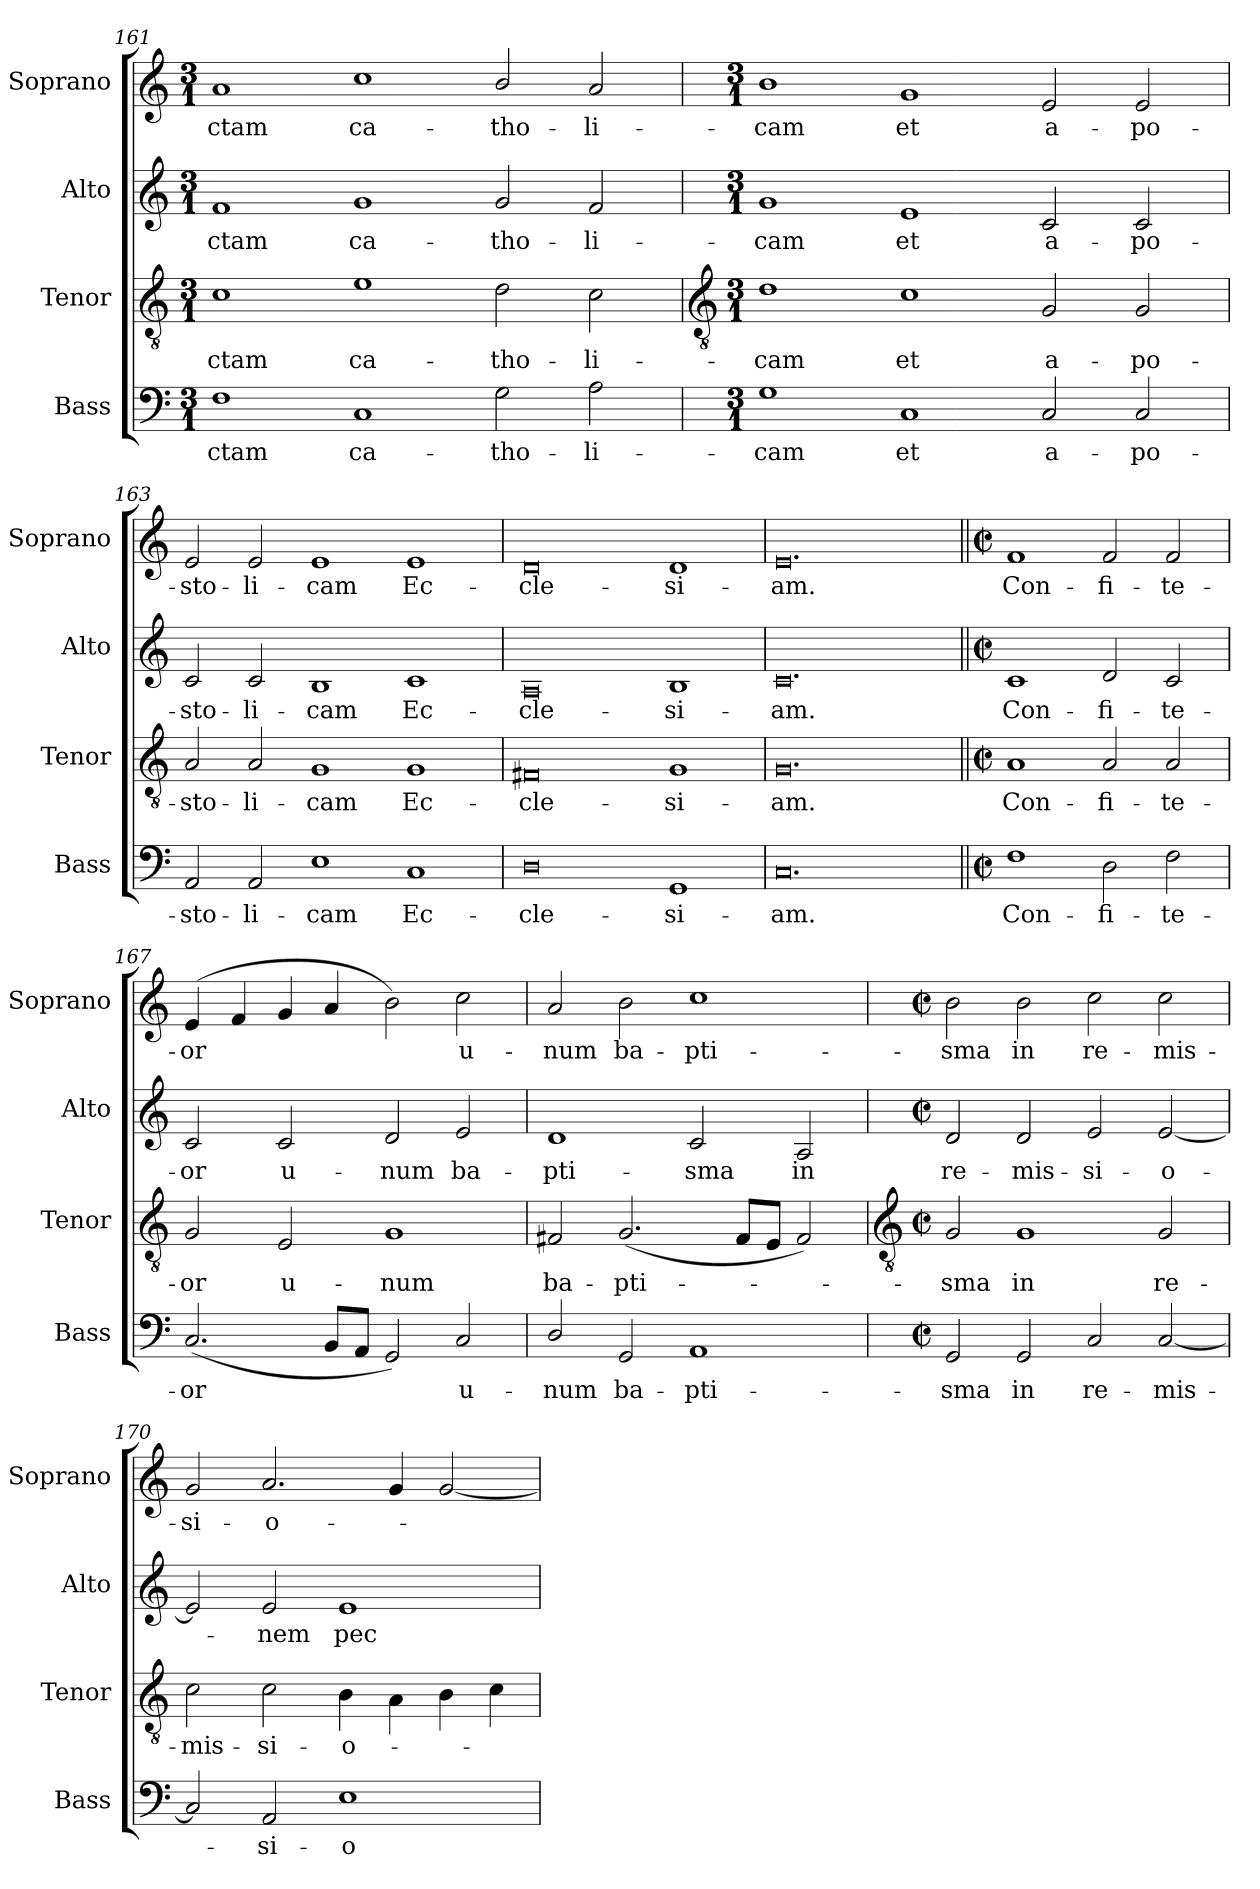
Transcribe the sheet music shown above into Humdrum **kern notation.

**kern	**text	**kern	**text	**kern	**text	**kern	**text
*part4	*part4	*part3	*part3	*part2	*part2	*part1	*part1
*staff4	*staff4	*staff3	*staff3	*staff2	*staff2	*staff1	*staff1
*I"Bass	*	*I"Tenor	*	*I"Alto	*	*I"Soprano	*
*I'Bass	*	*I'Tenor	*	*I'Alto	*	*I'Soprano	*
*clefF4	*	*clefGv2	*	*clefG2	*	*clefG2	*
*k[]	*	*k[]	*	*k[]	*	*k[]	*
*C:	*	*C:	*	*C:	*	*C:	*
*M3/1	*	*M3/1	*	*M3/1	*	*M3/1	*
=161	=161	=161	=161	=161	=161	=161	=161
!	!LO:LY:b	!	!LO:LY:b	!	!LO:LY:b	!	!LO:LY:b
1F	-ctam	1c	-ctam	1f	-ctam	1a	-ctam
!	!LO:LY:b	!	!LO:LY:b	!	!LO:LY:b	!	!LO:LY:b
1C	ca-	1e	ca-	1g	ca-	1cc	ca-
!	!LO:LY:b	!	!LO:LY:b	!	!LO:LY:b	!	!LO:LY:b
2G	-tho-	2d	-tho-	2g	-tho-	2b/	-tho-
!	!LO:LY:b	!	!LO:LY:b	!	!LO:LY:b	!	!LO:LY:b
2A	-li-	2c	-li-	2f	-li-	2a	-li-
!!LO:LB:g=z
=162	=162	=162	=162	=162	=162	=162	=162
*	*	*clefGv2	*	*	*	*	*
*M3/1	*	*M3/1	*	*M3/1	*	*M3/1	*
!	!LO:LY:b	!	!LO:LY:b	!	!LO:LY:b	!	!LO:LY:b
1G	-cam	1d	-cam	1g	-cam	1b	-cam
!	!LO:LY:b	!	!LO:LY:b	!	!LO:LY:b	!	!LO:LY:b
1C	et	1c	et	1e	et	1g	et
!	!LO:LY:b	!	!LO:LY:b	!	!LO:LY:b	!	!LO:LY:b
2C	a-	2G	a-	2c	a-	2e	a-
!	!LO:LY:b	!	!LO:LY:b	!	!LO:LY:b	!	!LO:LY:b
2C	-po-	2G	-po-	2c	-po-	2e	-po-
=163	=163	=163	=163	=163	=163	=163	=163
!	!LO:LY:b	!	!LO:LY:b	!	!LO:LY:b	!	!LO:LY:b
2AA	-sto-	2A	-sto-	2c	-sto-	2e	-sto-
!	!LO:LY:b	!	!LO:LY:b	!	!LO:LY:b	!	!LO:LY:b
2AA	-li-	2A	-li-	2c	-li-	2e	-li-
!	!LO:LY:b	!	!LO:LY:b	!	!LO:LY:b	!	!LO:LY:b
1E	-cam	1G	-cam	1B	-cam	1e	-cam
!	!LO:LY:b	!	!LO:LY:b	!	!LO:LY:b	!	!LO:LY:b
1C	Ec-	1G	Ec-	1c	Ec-	1e	Ec-
=164	=164	=164	=164	=164	=164	=164	=164
!	!LO:LY:b	!	!LO:LY:b	!	!LO:LY:b	!	!LO:LY:b
0D	-cle-	0F#X	-cle-	0A	-cle-	0d	-cle-
!	!LO:LY:b	!	!LO:LY:b	!	!LO:LY:b	!	!LO:LY:b
1GG	-si-	1G	-si-	1B	-si-	1d	-si-
=165	=165	=165	=165	=165	=165	=165	=165
!	!LO:LY:b	!	!LO:LY:b	!	!LO:LY:b	!	!LO:LY:b
0.C	-am.	0.G	-am.	0.c	-am.	0.e	-am.
=166||	=166||	=166||	=166||	=166||	=166||	=166||	=166||
*M4/2	*	*M4/2	*	*M4/2	*	*M4/2	*
*met(c|)	*	*met(c|)	*	*met(c|)	*	*met(c|)	*
!	!LO:LY:b	!	!LO:LY:b	!	!LO:LY:b	!	!LO:LY:b
1F	Con-	1A	Con-	1c	Con-	1f	Con-
!	!LO:LY:b	!	!LO:LY:b	!	!LO:LY:b	!	!LO:LY:b
2D	-fi-	2A	-fi-	2d	-fi-	2f	-fi-
!	!LO:LY:b	!	!LO:LY:b	!	!LO:LY:b	!	!LO:LY:b
2F	-te-	2A	-te-	2c	-te-	2f	-te-
=167	=167	=167	=167	=167	=167	=167	=167
!	!LO:LY:b	!	!LO:LY:b	!	!LO:LY:b	!	!LO:LY:b
(<2.C	-or	2G	-or	2c	-or	(<4e	-or
.	.	.	.	.	.	4f	.
!	!	!	!LO:LY:b	!	!LO:LY:b	!	!
.	.	2E	u-	2c	u-	4g	.
8BBL	.	.	.	.	.	4a	.
8AAJ	.	.	.	.	.	.	.
!	!	!	!LO:LY:b	!	!LO:LY:b	!	!
2GG)	.	1G	-num	2d	-num	2b)	.
!	!LO:LY:b	!	!	!	!LO:LY:b	!	!LO:LY:b
2C	u-	.	.	2e	ba-	2cc	u-
=168	=168	=168	=168	=168	=168	=168	=168
!	!LO:LY:b	!	!LO:LY:b	!	!LO:LY:b	!	!LO:LY:b
2D/	-num	2F#X	ba-	1d	-pti-	2a	-num
!	!LO:LY:b	!	!LO:LY:b	!	!	!	!LO:LY:b
2GG	ba-	(<2.G	-pti-	.	.	2b	ba-
!	!LO:LY:b	!	!	!	!LO:LY:b	!	!LO:LY:b
1AA	-pti-	.	.	2c	-sma	1cc	-pti-
.	.	8F#L	.	.	.	.	.
.	.	8EJ	.	.	.	.	.
!	!	!	!	!	!LO:LY:b	!	!
.	.	2F#)	.	2A	in	.	.
!!LO:LB:g=z
=169	=169	=169	=169	=169	=169	=169	=169
*	*	*clefGv2	*	*	*	*	*
*M4/2	*	*M4/2	*	*M4/2	*	*M4/2	*
*met(c|)	*	*met(c|)	*	*met(c|)	*	*met(c|)	*
!	!LO:LY:b	!	!LO:LY:b	!	!LO:LY:b	!	!LO:LY:b
2GG	-sma	2G	sma	2d	re-	2b	-sma
!	!LO:LY:b	!	!LO:LY:b	!	!LO:LY:b	!	!LO:LY:b
2GG	in	1G	in	2d	-mis-	2b	in
!	!LO:LY:b	!	!	!	!LO:LY:b	!	!LO:LY:b
2C	re-	.	.	2e	-si-	2cc	re-
!	!LO:LY:b	!	!LO:LY:b	!	!LO:LY:b	!	!LO:LY:b
[2C	-mis-	2G	re-	[2e	-o-	2cc	-mis-
=170	=170	=170	=170	=170	=170	=170	=170
!	!	!	!LO:LY:b	!	!	!	!LO:LY:b
2C]	.	2c	-mis-	2e]	.	2g	-si-
!	!LO:LY:b	!	!LO:LY:b	!	!LO:LY:b	!	!LO:LY:b
2AA	si-	2c	-si-	2e	nem	2.a	-o-
!	!LO:LY:b	!	!LO:LY:b	!	!LO:LY:b	!	!
1E	-o-	4B	-o-	1e	pec-	.	.
.	.	4A\	.	.	.	4g	.
.	.	4B	.	.	.	[2g	.
.	.	4c	.	.	.	.	.
=	=	=	=	=	=	=	=
*-	*-	*-	*-	*-	*-	*-	*-
